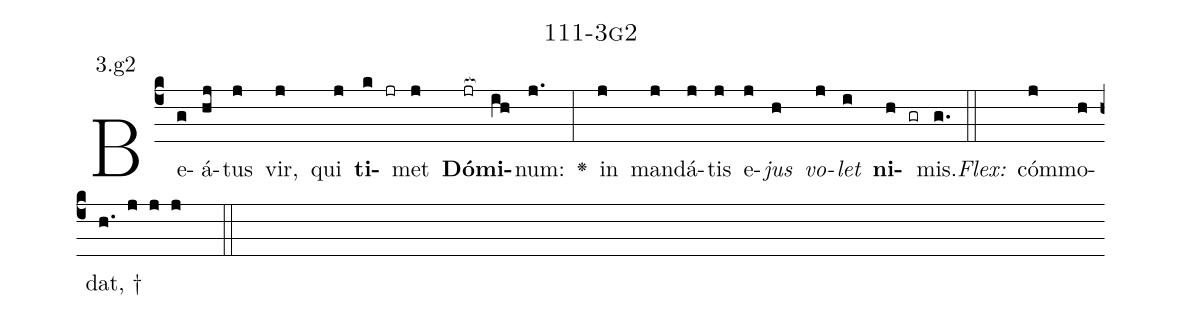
name: 111-3g2;
annotation: 3.g2;
%%
(c4)Be(g)á(hj)tus(j) vir,(j) qui(j) <b>ti</b>(k jr)met(j) <b>Dó</b>(jr[ocb:1{])<b>mi</b>(ih[ocb:0}])num:(j.) <v>\greheightstar</v>(:) in(j) man(j)dá(j)tis(j) e(j)<i>jus</i>(h) <i>vo</i>(j)<i>let</i>(i) <b>ni</b>(h gr)mis.(g.) (::)
<i>Flex:</i>()  cóm(j)mo(h)dat, †(h. j j j  ::)

%E(j) u(h) o(j) u(i) a(h) e.(g.) (::)
